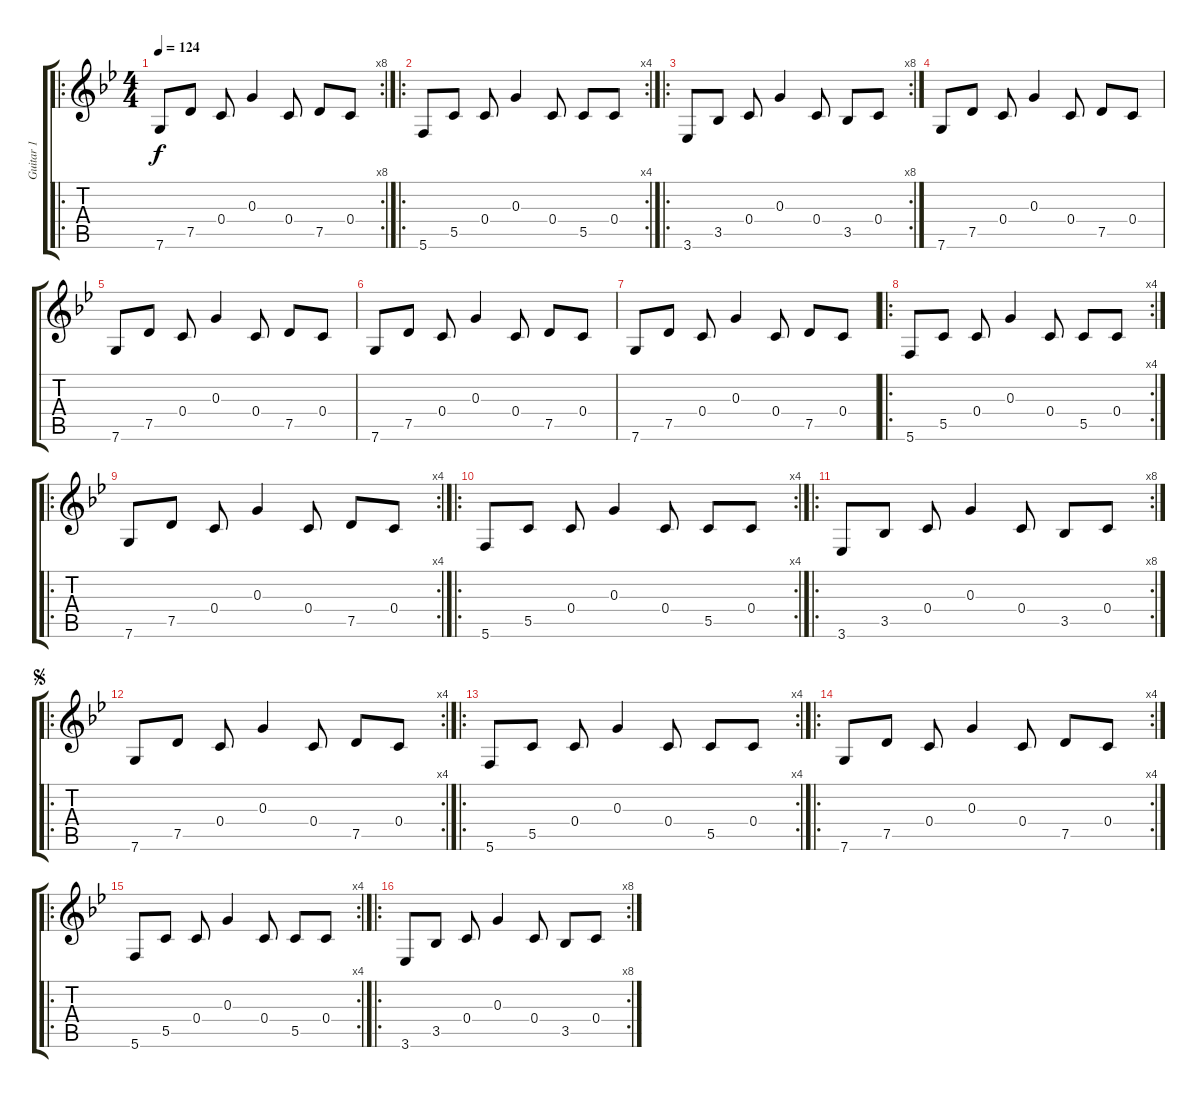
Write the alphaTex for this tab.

\track ("Guitar 1" "Guitar 1") {instrument electricguitarjazz}
\staff {score tabs}
\tuning (E4 C4 G3 C3 G2 C2) {hide}
\ro
\rc 8
\ts (4 4)
\tempo 124
\clef g2
\ks gminor
7.6.8{dy f instrument electricguitarjazz} 7.5.8 0.4.8 0.3.4 0.4.8 7.5.8 0.4.8 |
\ro
\rc 4
5.6.8 5.5.8 0.4.8 0.3.4 0.4.8 5.5.8 0.4.8 |
\ro
\rc 8
3.6.8 3.5.8 0.4.8 0.3.4 0.4.8 3.5.8 0.4.8 |
7.6.8 7.5.8 0.4.8 0.3.4 0.4.8 7.5.8 0.4.8 |
7.6.8 7.5.8 0.4.8 0.3.4 0.4.8 7.5.8 0.4.8 |
7.6.8 7.5.8 0.4.8 0.3.4 0.4.8 7.5.8 0.4.8 |
7.6.8 7.5.8 0.4.8 0.3.4 0.4.8 7.5.8 0.4.8 |
\ro
\rc 4
5.6.8 5.5.8 0.4.8 0.3.4 0.4.8 5.5.8 0.4.8 |
\ro
\rc 4
7.6.8 7.5.8 0.4.8 0.3.4 0.4.8 7.5.8 0.4.8 |
\ro
\rc 4
5.6.8 5.5.8 0.4.8 0.3.4 0.4.8 5.5.8 0.4.8 |
\ro
\rc 8
3.6.8 3.5.8 0.4.8 0.3.4 0.4.8 3.5.8 0.4.8 |
\ro
\rc 4
\jump segno
7.6.8 7.5.8 0.4.8 0.3.4 0.4.8 7.5.8 0.4.8 |
\ro
\rc 4
5.6.8 5.5.8 0.4.8 0.3.4 0.4.8 5.5.8 0.4.8 |
\ro
\rc 4
7.6.8 7.5.8 0.4.8 0.3.4 0.4.8 7.5.8 0.4.8 |
\ro
\rc 4
5.6.8 5.5.8 0.4.8 0.3.4 0.4.8 5.5.8 0.4.8 |
\ro
\rc 8
3.6.8 3.5.8 0.4.8 0.3.4 0.4.8 3.5.8 0.4.8
